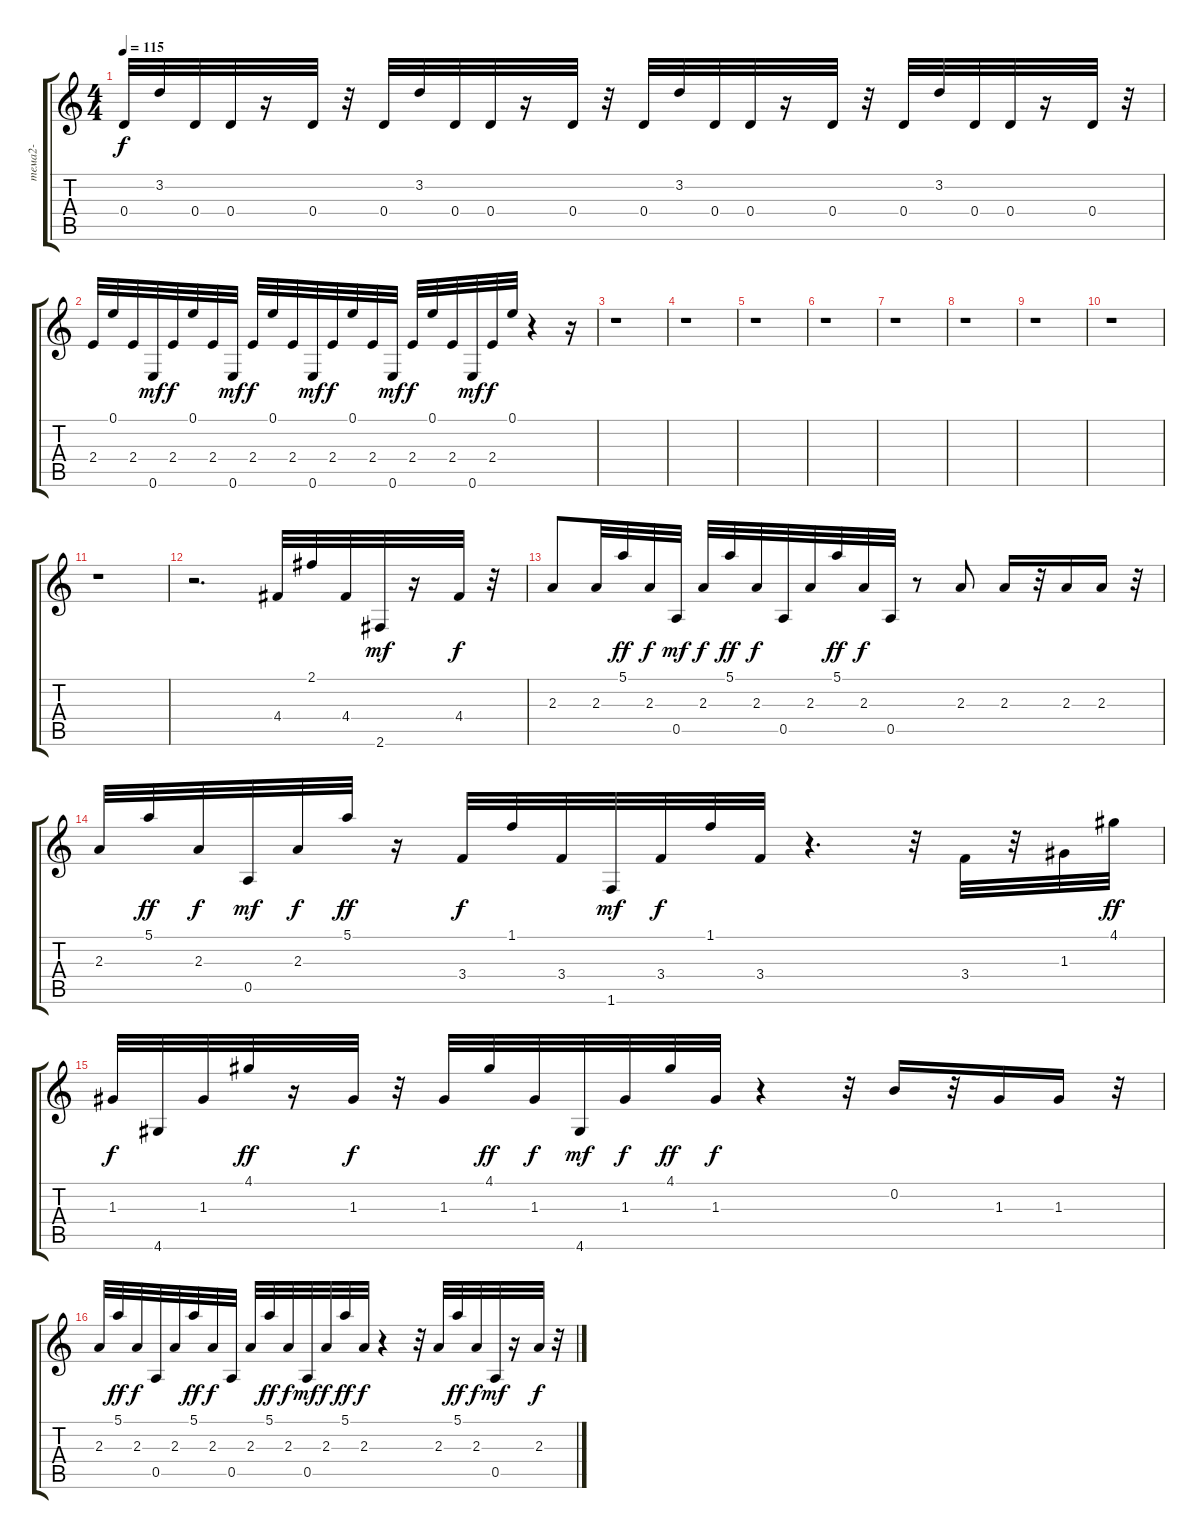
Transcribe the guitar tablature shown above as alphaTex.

\track ("тема2-" "тема2-") {instrument distortionguitar}
\staff {score tabs}
\tuning (E4 B3 G3 D3 A2 E2) {hide}
\ts (4 4)
\tempo 115
\clef g2
\ks c
0.4.32{dy f} 3.2.32 0.4.32 0.4.32 r.16 0.4.32 r.32 0.4.32 3.2.32 0.4.32 0.4.32 r.16 0.4.32 r.32 0.4.32 3.2.32 0.4.32 0.4.32 r.16 0.4.32 r.32 0.4.32 3.2.32 0.4.32 0.4.32 r.16 0.4.32 r.32 |
2.4.32 0.1.32 2.4.32 0.6.32{dy mf} 2.4.32{dy f balance 1} 0.1.32 2.4.32 0.6.32{dy mf} 2.4.32{dy f} 0.1.32 2.4.32 0.6.32{dy mf} 2.4.32{dy f} 0.1.32 2.4.32 0.6.32{dy mf} 2.4.32{dy f} 0.1.32 2.4.32 0.6.32{dy mf} 2.4.32{dy f} 0.1.32 r.4 r.16 |
r.1 |
r.1 |
r.1 |
r.1 |
r.1 |
r.1 |
r.1 |
r.1 |
r.1 |
r.2{d} 4.4.32{volume 16 balance 9} 2.1.32 4.4.32 2.6.32{dy mf} r.16 4.4.32{dy f} r.32 |
2.3.8 2.3.32 5.1.32{dy ff} 2.3.32{dy f} 0.5.32{dy mf} 2.3.32{dy f} 5.1.32{dy ff} 2.3.32{dy f} 0.5.32 2.3.32 5.1.32{dy ff} 2.3.32{dy f} 0.5.32 r.8 2.3.8 2.3.16 r.32 2.3.16 2.3.16 r.32 |
2.3.32 5.1.32{dy ff} 2.3.32{dy f} 0.5.32{dy mf} 2.3.32{dy f} 5.1.32{dy ff} r.16 3.4.32{dy f} 1.1.32 3.4.32 1.6.32{dy mf} 3.4.32{dy f} 1.1.32 3.4.32 r.4{d} r.32 3.4.32 r.32 1.3.32 4.1.32{dy ff} |
1.3.32{dy f} 4.6.32 1.3.32 4.1.32{dy ff} r.16 1.3.32{dy f} r.32 1.3.32 4.1.32{dy ff} 1.3.32{dy f} 4.6.32{dy mf} 1.3.32{dy f} 4.1.32{dy ff} 1.3.32{dy f} r.4 r.32 0.2.16 r.32 1.3.16 1.3.16 r.32 |
2.3.32 5.1.32{dy ff} 2.3.32{dy f} 0.5.32 2.3.32 5.1.32{dy ff} 2.3.32{dy f} 0.5.32 2.3.32 5.1.32{dy ff} 2.3.32{dy f} 0.5.32{dy mf} 2.3.32{dy f} 5.1.32{dy ff} 2.3.32{dy f} r.4 r.32 2.3.32 5.1.32{dy ff} 2.3.32{dy f} 0.5.32{dy mf} r.16 2.3.32{dy f} r.32
